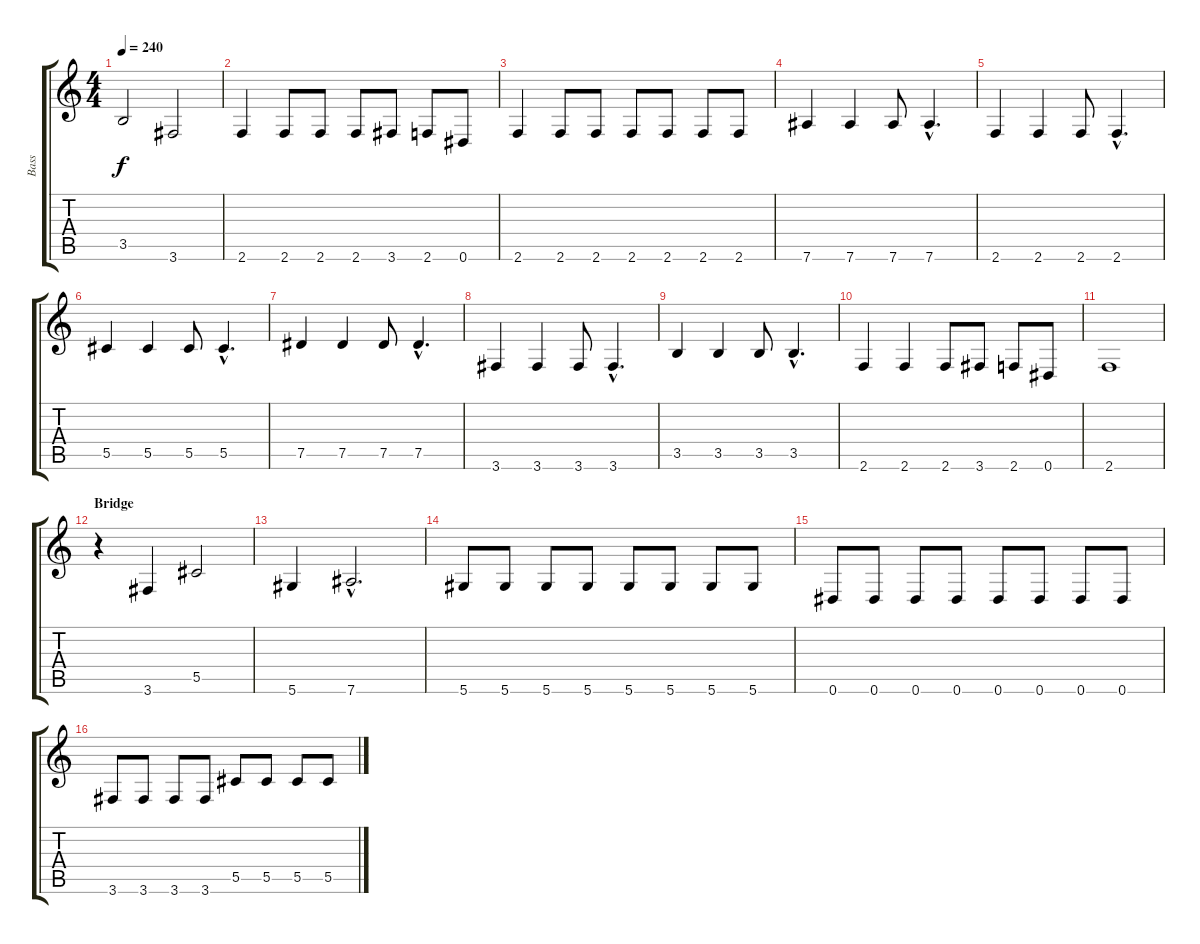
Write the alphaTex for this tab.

\track ("Bass" "Bass") {instrument electricbasspick}
\staff {score tabs}
\tuning (Eb4 Bb3 Gb3 Db3 Ab2 Eb2) {hide}
\ts (4 4)
\tempo 240
\clef g2
\ks c
3.5.2{dy f} 3.6.2 |
2.6.4 2.6.8 2.6.8 2.6.8 3.6.8 2.6.8 0.6.8 |
2.6.4 2.6.8 2.6.8 2.6.8 2.6.8 2.6.8 2.6.8 |
7.6.4 7.6.4 7.6.8 7.6{hac}.4{d} |
2.6.4 2.6.4 2.6.8 2.6{hac}.4{d} |
5.5.4 5.5.4 5.5.8 5.5{hac}.4{d} |
7.5.4 7.5.4 7.5.8 7.5{hac}.4{d} |
3.6.4 3.6.4 3.6.8 3.6{hac}.4{d} |
3.5.4 3.5.4 3.5.8 3.5{hac}.4{d} |
2.6.4 2.6.4 2.6.8 3.6.8 2.6.8 0.6.8 |
2.6.1 |
\section ("" "Bridge")
r.4 3.6.4 5.5.2 |
5.6.4 7.6{hac}.2{d} |
5.6.8 5.6.8 5.6.8 5.6.8 5.6.8 5.6.8 5.6.8 5.6.8 |
0.6.8 0.6.8 0.6.8 0.6.8 0.6.8 0.6.8 0.6.8 0.6.8 |
3.6.8 3.6.8 3.6.8 3.6.8 5.5.8 5.5.8 5.5.8 5.5.8
